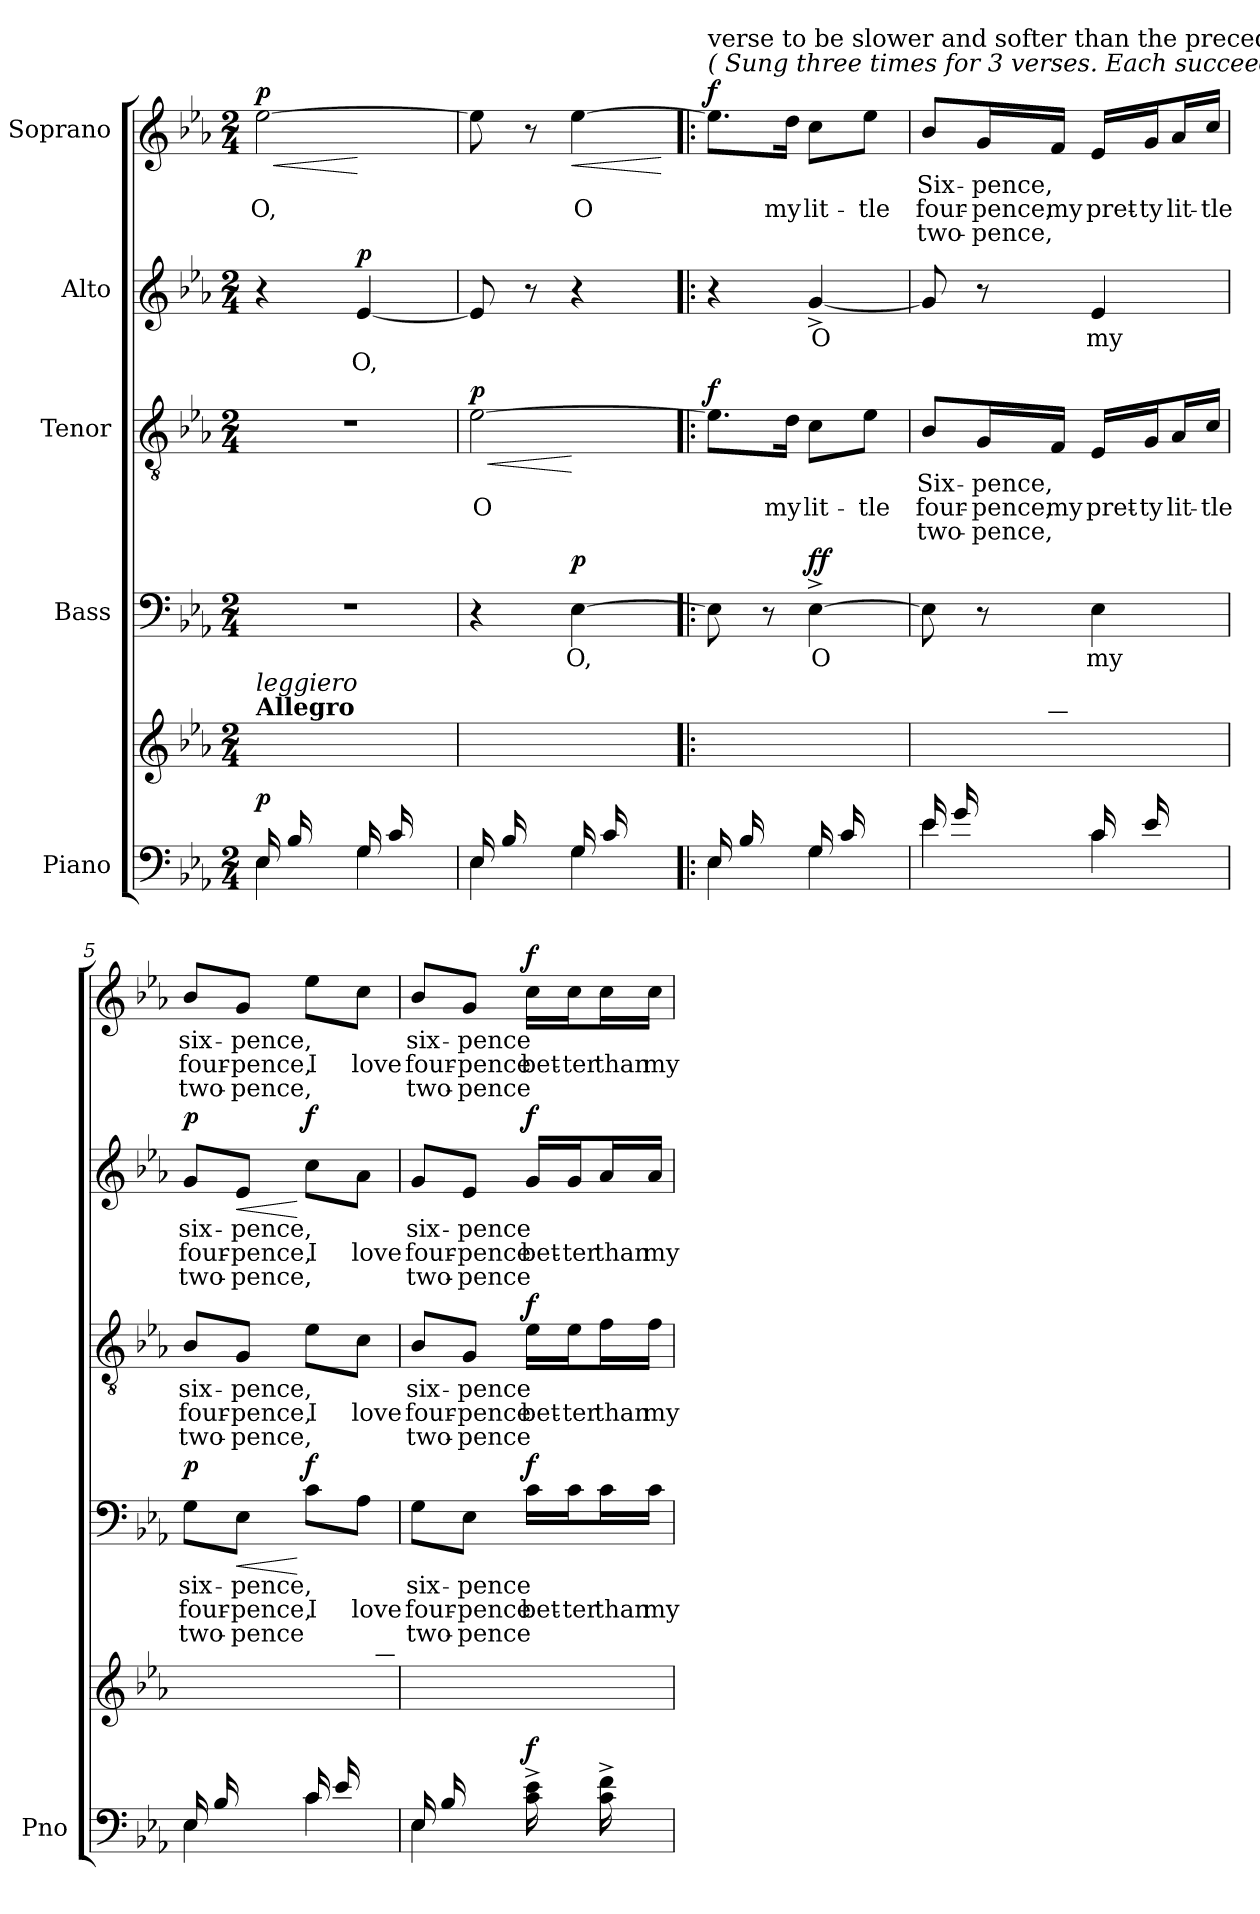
**kern	**kern	**dynam	**kern	**text	**text	**text	**dynam	**kern	**text	**text	**text	**dynam	**kern	**text	**text	**text	**dynam	**kern	**text	**text	**text	**dynam
*part5	*part5	*part5	*part4	*part4	*part4	*part4	*part4	*part3	*part3	*part3	*part3	*part3	*part2	*part2	*part2	*part2	*part2	*part1	*part1	*part1	*part1	*part1
*staff6	*staff5	*staff5/6	*staff4	*staff4	*staff4	*staff4	*staff4	*staff3	*staff3	*staff3	*staff3	*staff3	*staff2	*staff2	*staff2	*staff2	*staff2	*staff1	*staff1	*staff1	*staff1	*staff1
*I"Piano	*	*	*I"Bass	*	*	*	*	*I"Tenor	*	*	*	*	*I"Alto	*	*	*	*	*I"Soprano	*	*	*	*
*I'Pno	*	*	*	*	*	*	*	*	*	*	*	*	*	*	*	*	*	*	*	*	*	*
*clefF4	*clefG2	*	*clefF4	*	*	*	*	*clefGv2	*	*	*	*	*clefG2	*	*	*	*	*clefG2	*	*	*	*
*k[b-e-a-]	*k[b-e-a-]	*	*k[b-e-a-]	*	*	*	*	*k[b-e-a-]	*	*	*	*	*k[b-e-a-]	*	*	*	*	*k[b-e-a-]	*	*	*	*
*M2/4	*M2/4	*	*M2/4	*	*	*	*	*M2/4	*	*	*	*	*M2/4	*	*	*	*	*M2/4	*	*	*	*
*MM92	*MM92	*	*MM92	*	*	*	*	*MM92	*	*	*	*	*MM92	*	*	*	*	*MM92	*	*	*	*
=1	=1	=1	=1	=1	=1	=1	=1	=1	=1	=1	=1	=1	=1	=1	=1	=1	=1	=1	=1	=1	=1	=1
*^	*	*	*	*	*	*	*	*	*	*	*	*	*	*	*	*	*	*	*	*	*	*
!	!	!	!	!	!	!	!	!	!	!	!	!	!	!	!	!	!	!	!LO:TX:a:B:t=(begin	!	!	!	!
!	!	!	!	!	!	!	!	!	!	!	!	!	!	!	!	!	!	!	!LO:TX:a:B:t=then slacken)	!	!	!	!
!	!	!	!	!	!	!	!	!	!	!	!	!	!	!	!	!	!	!	!LO:TX:a:B:t=Allegro semplice	!	!	!	!
!	!	!LO:TX:a:B:t=Allegro	!	!	!	!	!	!	!	!	!	!	!	!	!	!	!	!	!	!	!	!	!
!	!	!LO:TX:a:i:t=leggiero	!	!	!	!	!	!	!	!	!	!	!	!	!	!	!	!	!	!	!	!	!
!	!	!	!LO:DY:b	!	!	!	!	!	!	!	!	!	!	!	!	!	!	!	!	!	!LO:LY:b	!	!LO:HP:b
*	*	*	*	*	*	*	*	*	*	*	*	*	*	*	*	*	*	*	*^	*	*	*	*
!	!	!	!	!	!	!	!	!	!	!	!	!	!	!	!	!	!	!	!	!	!	!	!	!LO:DY:n=1:a
(16E-/LL	4E-\	8ryy	p	2r	.	.	.	.	2r	.	.	.	.	4r	.	.	.	.	[2ee-\	4ryy	.	O,	.	< p
16B-/	.	.	.	.	.	.	.	.	.	.	.	.	.	.	.	.	.	.	.	.	.	.	.	.
8ryy	.	16g\	.	.	.	.	.	.	.	.	.	.	.	.	.	.	.	.	.	.	.	.	.	.
.	.	16ee-\ 16gg\JJ)	.	.	.	.	.	.	.	.	.	.	.	.	.	.	.	.	.	.	.	.	.	.
!	!	!	!	!	!	!	!	!	!	!	!	!	!	!	!	!LO:LY:b	!	!LO:DY:a	!	!	!	!	!	!
(16G/LL	4G\	8ryy	.	.	.	.	.	.	.	.	.	.	.	[4e-/	.	O,	.	p	.	4ryy	.	.	.	[
16c/	.	.	.	.	.	.	.	.	.	.	.	.	.	.	.	.	.	.	.	.	.	.	.	.
8ryy	.	16e-\	.	.	.	.	.	.	.	.	.	.	.	.	.	.	.	.	.	.	.	.	.	.
.	.	16cc\ 16ee-\JJ)	.	.	.	.	.	.	.	.	.	.	.	.	.	.	.	.	.	.	.	.	.	.
*	*	*	*	*	*	*	*	*	*	*	*	*	*	*	*	*	*	*	*v	*v	*	*	*	*
=2	=2	=2	=2	=2	=2	=2	=2	=2	=2	=2	=2	=2	=2	=2	=2	=2	=2	=2	=2	=2	=2	=2	=2
!	!	!	!	!	!	!	!	!	!	!	!LO:LY:b	!	!LO:HP:b	!	!	!	!	!	!	!	!	!	!
*	*	*	*	*	*	*	*	*	*^	*	*	*	*	*	*	*	*	*	*	*	*	*	*
!	!	!	!	!	!	!	!	!	!	!	!	!	!	!LO:DY:n=1:a	!	!	!	!	!	!	!	!	!	!
(16E-/LL	4E-\	8ryy	.	4r	.	.	.	.	[2e-\	4ryy	.	O	.	< p	8e-/]	.	.	.	.	8ee-\]	.	.	.	.
16B-/	.	.	.	.	.	.	.	.	.	.	.	.	.	.	.	.	.	.	.	.	.	.	.	.
8ryy	.	16g\	.	.	.	.	.	.	.	.	.	.	.	.	8r	.	.	.	.	8r	.	.	.	.
.	.	16ee-\ 16gg\JJ)	.	.	.	.	.	.	.	.	.	.	.	.	.	.	.	.	.	.	.	.	.	.
!	!	!	!	!	!LO:LY:b	!	!	!LO:DY:a	!	!	!	!	!	!	!	!	!	!	!	!	!	!LO:LY:b	!	!LO:HP:b
(16G/LL	4G\	8ryy	.	[4E-\	O,	.	.	p	.	4ryy	.	.	.	[	4r	.	.	.	.	[4ee-\	.	O	.	<
16c/	.	.	.	.	.	.	.	.	.	.	.	.	.	.	.	.	.	.	.	.	.	.	.	.
8ryy	.	16e-\	.	.	.	.	.	.	.	.	.	.	.	.	.	.	.	.	.	.	.	.	.	.
.	.	16cc\ 16ee-\JJ)	.	.	.	.	.	.	.	.	.	.	.	.	.	.	.	.	.	.	.	.	.	.
*v	*v	*	*	*	*	*	*	*	*v	*v	*	*	*	*	*	*	*	*	*	*	*	*	*	*
.	.	.	.	.	.	.	.	.	.	.	.	.	.	.	.	.	.	.	.	.	.	[
=3!|:	=3!|:	=3!|:	=3!|:	=3!|:	=3!|:	=3!|:	=3!|:	=3!|:	=3!|:	=3!|:	=3!|:	=3!|:	=3!|:	=3!|:	=3!|:	=3!|:	=3!|:	=3!|:	=3!|:	=3!|:	=3!|:	=3!|:
*^	*	*	*	*	*	*	*	*	*	*	*	*	*	*	*	*	*	*	*	*	*	*
!	!	!	!	!	!	!	!	!	!	!	!	!	!	!	!	!	!	!	!LO:TX:a:i:t=( Sung three times for 3 verses. Each succeeding	!	!	!	!
!	!	!	!	!	!	!	!	!	!	!	!	!	!	!	!	!	!	!	!LO:TX:a:t=verse to be slower and softer than the preceding one.)	!	!	!	!
!	!	!	!	!	!	!	!	!	!	!	!	!	!LO:DY:a	!	!	!	!	!	!	!	!	!	!LO:DY:a
(16E-/LL	4E-\	8ryy	.	8E-\]	.	.	.	.	8.e-\L]	.	.	.	f	4r	.	.	.	.	8.ee-\L]	.	.	.	f
16B-/	.	.	.	.	.	.	.	.	.	.	.	.	.	.	.	.	.	.	.	.	.	.	.
8ryy	.	16g\	.	8r	.	.	.	.	.	.	.	.	.	.	.	.	.	.	.	.	.	.	.
!	!	!	!	!	!	!	!	!	!	!	!LO:LY:b	!	!	!	!	!	!	!	!	!	!LO:LY:b	!	!
.	.	16ee-\ 16gg\JJ)	.	.	.	.	.	.	16d\Jk	.	my	.	.	.	.	.	.	.	16dd\Jk	.	my	.	.
!	!	!	!	!	!LO:LY:b	!	!	!LO:DY:a	!	!	!LO:LY:b	!	!	!	!LO:LY:b	!	!	!	!	!	!LO:LY:b	!	!
(16G/LL	4G\	8ryy	.	[4E-^\	O	.	.	ff	8c\L	.	lit-	.	.	[4g^>/	O	.	.	.	8cc\L	.	lit-	.	.
16c/	.	.	.	.	.	.	.	.	.	.	.	.	.	.	.	.	.	.	.	.	.	.	.
!	!	!	!	!	!	!	!	!	!	!	!LO:LY:b	!	!	!	!	!	!	!	!	!	!LO:LY:b	!	!
8ryy	.	16e-\	.	.	.	.	.	.	8e-\J	.	-tle	.	.	.	.	.	.	.	8ee-\J	.	-tle	.	.
.	.	16cc\ 16ee-\JJ)	.	.	.	.	.	.	.	.	.	.	.	.	.	.	.	.	.	.	.	.	.
=4	=4	=4	=4	=4	=4	=4	=4	=4	=4	=4	=4	=4	=4	=4	=4	=4	=4	=4	=4	=4	=4	=4	=4
!	!	!	!	!	!	!	!	!	!	!LO:LY:b	!LO:LY:b	!LO:LY:b	!	!	!	!	!	!	!	!LO:LY:b	!LO:LY:b	!LO:LY:b	!
(16e-/LL	4e-\	8ryy	.	8E-\]	.	.	.	.	8B-/L	Six-	four-	two-	.	8g/]	.	.	.	.	8b-/L	Six-	four-	two-	.
16g/	.	.	.	.	.	.	.	.	.	.	.	.	.	.	.	.	.	.	.	.	.	.	.
!	!	!	!	!	!	!	!	!	!	!LO:LY:b	!LO:LY:b	!LO:LY:b	!	!	!	!	!	!	!	!LO:LY:b	!LO:LY:b	!LO:LY:b	!
8ryy	.	16b-\	.	8r	.	.	.	.	16G/L	-pence,	-pence,	-pence,	.	8r	.	.	.	.	16g/L	-pence,	-pence,	-pence,	.
!	!	!	!	!	!	!	!	!	!	!	!LO:LY:b	!	!	!	!	!	!	!	!	!	!LO:LY:b	!	!
.	.	16ee-\ 16bb-\JJ)	.	.	.	.	.	.	16F/JJ	.	my	.	.	.	.	.	.	.	16f/JJ	.	my	.	.
!	!	!	!	!	!LO:LY:b	!	!	!	!	!	!LO:LY:b	!	!	!	!LO:LY:b	!	!	!	!	!	!LO:LY:b	!	!
(16c/LL	4c\	8ryy	.	4E-\	my	.	.	.	16E-/LL	.	pret-	.	.	4e-/	my	.	.	.	16e-/LL	.	pret-	.	.
!	!	!	!	!	!	!	!	!	!	!	!LO:LY:b	!	!	!	!	!	!	!	!	!	!LO:LY:b	!	!
16e-/	.	.	.	.	.	.	.	.	16G/J	.	-ty	.	.	.	.	.	.	.	16g/J	.	-ty	.	.
!	!	!	!	!	!	!	!	!	!	!	!LO:LY:b	!	!	!	!	!	!	!	!	!	!LO:LY:b	!	!
8ryy	.	16f\	.	.	.	.	.	.	16A-/L	.	lit-	.	.	.	.	.	.	.	16a-/L	.	lit-	.	.
!	!	!	!	!	!	!	!	!	!	!	!LO:LY:b	!	!	!	!	!	!	!	!	!	!LO:LY:b	!	!
.	.	16a-\ 16ee-\JJ)	.	.	.	.	.	.	16c/JJ	.	-tle	.	.	.	.	.	.	.	16cc/JJ	.	-tle	.	.
!!LO:LB:g=z
=5	=5	=5	=5	=5	=5	=5	=5	=5	=5	=5	=5	=5	=5	=5	=5	=5	=5	=5	=5	=5	=5	=5	=5
!	!	!	!	!	!LO:LY:b	!LO:LY:b	!LO:LY:b	!LO:DY:a	!	!LO:LY:b	!LO:LY:b	!LO:LY:b	!	!	!LO:LY:b	!LO:LY:b	!LO:LY:b	!LO:DY:a	!	!LO:LY:b	!LO:LY:b	!LO:LY:b	!
(16E-/LL	4E-\	8ryy	.	8G\L	six-	four-	two-	p	8B-/L	six-	four-	two-	.	8g/L	six-	four-	two-	p	8b-/L	six-	four-	two-	.
16B-/	.	.	.	.	.	.	.	.	.	.	.	.	.	.	.	.	.	.	.	.	.	.	.
!	!	!	!	!	!LO:LY:b	!LO:LY:b	!LO:LY:b	!LO:HP:b	!	!LO:LY:b	!LO:LY:b	!LO:LY:b	!	!	!LO:LY:b	!LO:LY:b	!LO:LY:b	!LO:HP:b	!	!LO:LY:b	!LO:LY:b	!LO:LY:b	!
8ryy	.	16g\	.	8E-\J	-pence,	-pence,	-pence	<	8G/J	-pence,	-pence,	-pence,	.	8e-/J	-pence,	-pence,	-pence,	<	8g/J	-pence,	-pence,	-pence,	.
.	.	16ee-\ 16gg\JJ)	.	.	.	.	.	.	.	.	.	.	.	.	.	.	.	.	.	.	.	.	.
!	!	!	!	!	!	!LO:LY:b	!	!LO:DY:n=1:a	!	!	!LO:LY:b	!	!	!	!	!LO:LY:b	!	!LO:DY:n=1:a	!	!	!LO:LY:b	!	!
(16c/LL	4c\	8ryy	.	8c\L	.	I	.	[ f	8e-\L	.	I	.	.	8cc\L	.	I	.	[ f	8ee-\L	.	I	.	.
16e-/	.	.	.	.	.	.	.	.	.	.	.	.	.	.	.	.	.	.	.	.	.	.	.
!	!	!	!	!	!	!LO:LY:b	!	!	!	!	!LO:LY:b	!	!	!	!	!LO:LY:b	!	!	!	!	!LO:LY:b	!	!
8ryy	.	16a-\	.	8A-\J	.	love	.	.	8c\J	.	love	.	.	8a-\J	.	love	.	.	8cc\J	.	love	.	.
.	.	16ee-\ 16aa-\JJ)	.	.	.	.	.	.	.	.	.	.	.	.	.	.	.	.	.	.	.	.	.
=6	=6	=6	=6	=6	=6	=6	=6	=6	=6	=6	=6	=6	=6	=6	=6	=6	=6	=6	=6	=6	=6	=6	=6
!	!	!	!	!	!LO:LY:b	!LO:LY:b	!LO:LY:b	!	!	!LO:LY:b	!LO:LY:b	!LO:LY:b	!	!	!LO:LY:b	!LO:LY:b	!LO:LY:b	!	!	!LO:LY:b	!LO:LY:b	!LO:LY:b	!
(16E-/LL	4E-\	8ryy	.	8G\L	six-	four-	two-	.	8B-/L	six-	four-	two-	.	8g/L	six-	four-	two-	.	8b-/L	six-	four-	two-	.
16B-/	.	.	.	.	.	.	.	.	.	.	.	.	.	.	.	.	.	.	.	.	.	.	.
!	!	!	!	!	!LO:LY:b	!LO:LY:b	!LO:LY:b	!	!	!LO:LY:b	!LO:LY:b	!LO:LY:b	!	!	!LO:LY:b	!LO:LY:b	!LO:LY:b	!	!	!LO:LY:b	!LO:LY:b	!LO:LY:b	!
8ryy	.	16g\	.	8E-\J	-pence	-pence	-pence	.	8G/J	-pence	-pence	-pence	.	8e-/J	-pence	-pence	-pence	.	8g/J	-pence	-pence	-pence	.
.	.	16ee-\ 16gg\JJ)	.	.	.	.	.	.	.	.	.	.	.	.	.	.	.	.	.	.	.	.	.
!	!	!	!LO:DY:b	!	!	!LO:LY:b	!	!LO:DY:a	!	!	!LO:LY:b	!	!LO:DY:a	!	!	!LO:LY:b	!	!LO:DY:a	!	!	!LO:LY:b	!	!LO:DY:a
16c\^> 16e-\^>LL	4ryy	16ryy	f	16c\LL	.	bet-	.	f	16e-\LL	.	bet-	.	f	16g/LL	.	bet-	.	f	16cc\LL	.	bet-	.	f
!	!	!	!	!	!	!LO:LY:b	!	!	!	!	!LO:LY:b	!	!	!	!	!LO:LY:b	!	!	!	!	!LO:LY:b	!	!
16ryy	.	16g\^> 16cc\^>	.	16c\J	.	-ter	.	.	16e-\J	.	-ter	.	.	16g/J	.	-ter	.	.	16cc\J	.	-ter	.	.
!	!	!	!	!	!	!LO:LY:b	!	!	!	!	!LO:LY:b	!	!	!	!	!LO:LY:b	!	!	!	!	!LO:LY:b	!	!
16c\^> 16f\^>	.	16ryy	.	16c\L	.	than	.	.	16f\L	.	than	.	.	16a-/L	.	than	.	.	16cc\L	.	than	.	.
!	!	!	!	!	!	!LO:LY:b	!	!	!	!	!LO:LY:b	!	!	!	!	!LO:LY:b	!	!	!	!	!LO:LY:b	!	!
16ryy	.	16a-\^> 16cc\^>JJ	.	16c\JJ	.	my	.	.	16f\JJ	.	my	.	.	16a-/JJ	.	my	.	.	16cc\JJ	.	my	.	.
*v	*v	*	*	*	*	*	*	*	*	*	*	*	*	*	*	*	*	*	*	*	*	*	*
=	=	=	=	=	=	=	=	=	=	=	=	=	=	=	=	=	=	=	=	=	=	=
*-	*-	*-	*-	*-	*-	*-	*-	*-	*-	*-	*-	*-	*-	*-	*-	*-	*-	*-	*-	*-	*-	*-
